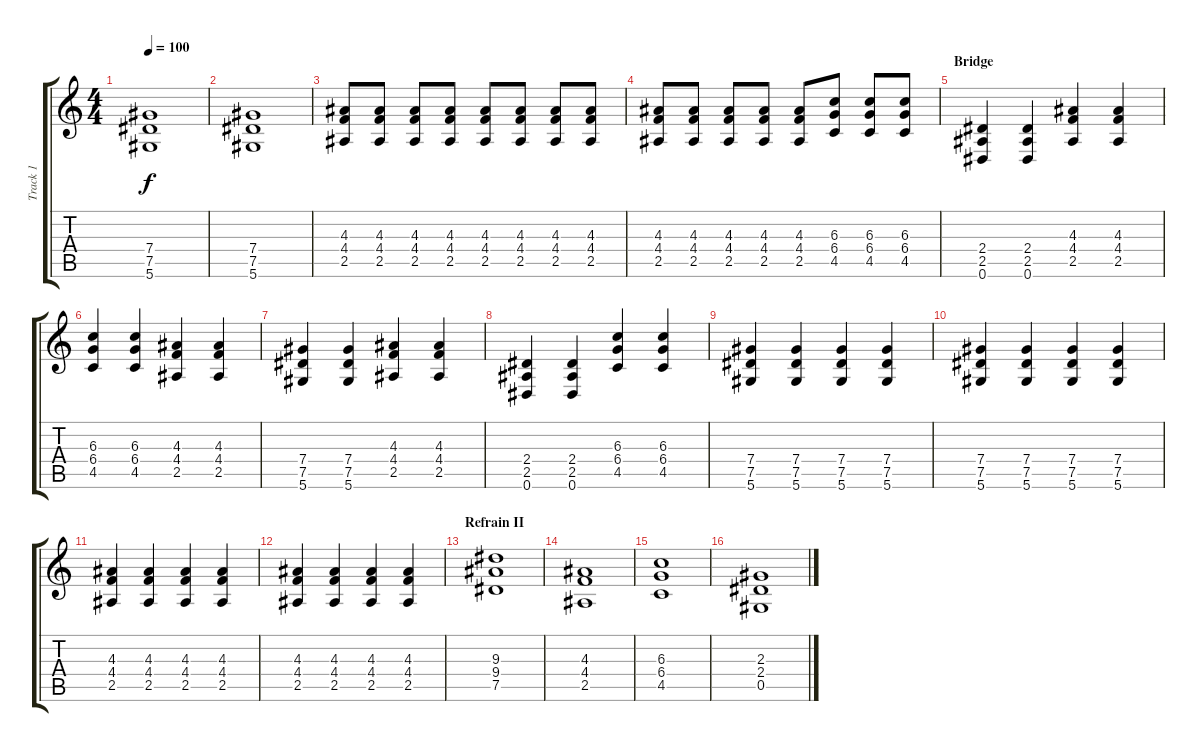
\track ("Track 1" "Track 1") {instrument acousticguitarsteel}
\staff {score tabs}
\tuning (Eb4 Bb3 Gb3 Db3 Ab2 Eb2) {hide}
\ts (4 4)
\tempo 100
\clef g2
\ks c
(7.4 7.5 5.6).1{dy f} |
(7.4 7.5 5.6).1 |
(4.3 4.4 2.5).8 (4.3 4.4 2.5).8 (4.3 4.4 2.5).8 (4.3 4.4 2.5).8 (4.3 4.4 2.5).8 (4.3 4.4 2.5).8 (4.3 4.4 2.5).8 (4.3 4.4 2.5).8 |
(4.3 4.4 2.5).8 (4.3 4.4 2.5).8 (4.3 4.4 2.5).8 (4.3 4.4 2.5).8 (4.3 4.4 2.5).8 (6.3 6.4 4.5).8 (6.3 6.4 4.5).8 (6.3 6.4 4.5).8 |
\section ("" "Bridge")
(2.4 2.5 0.6).4 (2.4 2.5 0.6).4 (4.3 4.4 2.5).4 (4.3 4.4 2.5).4 |
(6.3 6.4 4.5).4 (6.3 6.4 4.5).4 (4.3 4.4 2.5).4 (4.3 4.4 2.5).4 |
(7.4 7.5 5.6).4 (7.4 7.5 5.6).4 (4.3 4.4 2.5).4 (4.3 4.4 2.5).4 |
(2.4 2.5 0.6).4 (2.4 2.5 0.6).4 (6.3 6.4 4.5).4 (6.3 6.4 4.5).4 |
(7.4 7.5 5.6).4 (7.4 7.5 5.6).4 (7.4 7.5 5.6).4 (7.4 7.5 5.6).4 |
(7.4 7.5 5.6).4 (7.4 7.5 5.6).4 (7.4 7.5 5.6).4 (7.4 7.5 5.6).4 |
(4.3 4.4 2.5).4 (4.3 4.4 2.5).4 (4.3 4.4 2.5).4 (4.3 4.4 2.5).4 |
(4.3 4.4 2.5).4 (4.3 4.4 2.5).4 (4.3 4.4 2.5).4 (4.3 4.4 2.5).4 |
\section ("" "Refrain II")
(9.3 9.4 7.5).1 |
(4.3 4.4 2.5).1 |
(6.3 6.4 4.5).1 |
(2.3 2.4 0.5).1
